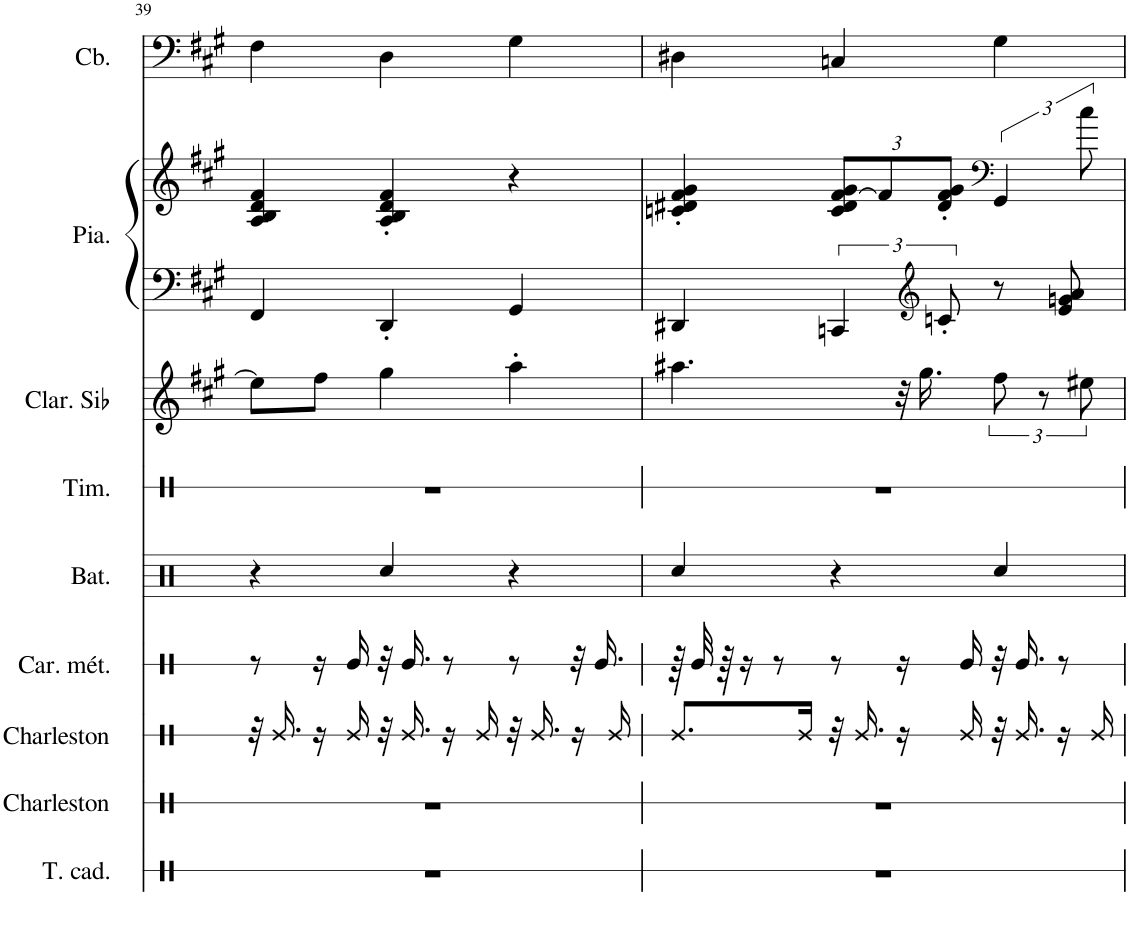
**kern	**kern	**kern	**kern	**kern	**kern	**kern	**kern	**kern	**kern
*part9	*part8	*part7	*part6	*part5	*part4	*part3	*part2	*part2	*part1
*staff10	*staff9	*staff8	*staff7	*staff6	*staff5	*staff4	*staff3	*staff2	*staff1
*I"Tambour sur cadre, TOMS	*I"Charleston, OPEN HIHAT	*I"Charleston, CLOSED H.H	*I"Carillon en métal, PERCUSSION	*I"Batterie, SNARE DRUM	*I"Timbre, BASS DRUM	*I"Clarinette en Sib	*I"Piano, A.PIANO 1	*	*I"Contrebasse, ACOU BASS
*I'T. cad.	*I'Charleston	*I'Charleston	*I'Car. mét.	*I'Bat.	*I'Tim.	*I'Clar. Sib	*I'Pia.	*	*I'Cb.
!!LO:PB:g=z
*clefX	*clefX	*clefX	*clefX	*clefX	*clefX	*clefG2	*clefF4	*clefG2	*clefF4
*	*	*	*	*	*	*Trd1c2	*	*	*Trd7c12
*k[]	*k[]	*k[]	*k[]	*k[]	*k[]	*k[f#c#g#]	*k[f#c#g#]	*k[f#c#g#]	*k[f#c#g#]
*M3/4	*M3/4	*M3/4	*M3/4	*M3/4	*M3/4	*M3/4	*M3/4	*M3/4	*M3/4
=39	=39	=39	=39	=39	=39	=39	=39	=39	=39
2.r	2.r	32r	8r	4r	2.r	8ee\L]	4FF#/	4A/ 4B/ 4d/ 4f#/	4F#\
.	.	16.Re/	.	.	.	.	.	.	.
.	.	16r	16r	.	.	8ff#\J	.	.	.
.	.	16Re/	16Re/	.	.	.	.	.	.
.	.	32r	32r	4Rcc/	.	4gg#\	4DD'/	4A/' 4B/' 4d/' 4f#/'	4D\
.	.	16.Re/	16.Re/	.	.	.	.	.	.
.	.	16r	8r	.	.	.	.	.	.
.	.	16Re/	.	.	.	.	.	.	.
.	.	32r	8r	4r	.	4aa'\	4GG#/	4r	4G#\
.	.	16.Re/	.	.	.	.	.	.	.
.	.	16r	32r	.	.	.	.	.	.
.	.	.	16.Re/	.	.	.	.	.	.
.	.	16Re/	.	.	.	.	.	.	.
=40	=40	=40	=40	=40	=40	=40	=40	=40	=40
2.r	2.r	8.Re/L	64r	4Rcc/	2.r	4.aa#X\	4DD#X/	4cn/' 4d#X/' 4f#/' 4g#/'	4D#X\
.	.	.	32Re/	.	.	.	.	.	.
.	.	.	64r	.	.	.	.	.	.
.	.	.	16r	.	.	.	.	.	.
.	.	.	8r	.	.	.	.	.	.
.	.	16Re/Jk	.	.	.	.	.	.	.
*	*	*	*	*	*	*	*	*Xbrackettup	*
.	.	32r	8r	4r	.	.	6CCn/	12c/ 12d#/ [12f#/ 12g#/L	4Cn/
.	.	16.Re/	.	.	.	.	.	.	.
.	.	.	.	.	.	.	.	12f#/]	.
.	.	16r	16r	.	.	32r	.	.	.
.	.	.	.	.	.	16.gg#\	.	.	.
*	*	*	*	*	*	*	*clefG2	*	*
.	.	.	.	.	.	.	12cn'/	12d#/' 12f#/' 12g#/'J	.
.	.	16Re/	16Re/	.	.	.	.	.	.
*	*	*	*	*	*	*	*	*clefF4	*
*	*	*	*	*	*	*	*	*brackettup	*
.	.	32r	32r	4Rcc/	.	12ff#\	8r	6GG#/	4G#\
.	.	16.Re/	16.Re/	.	.	.	.	.	.
.	.	.	.	.	.	12r	.	.	.
.	.	16r	8r	.	.	.	8e/ 8gn/ 8a/	.	.
.	.	.	.	.	.	12ee#X\	.	12cc#\	.
.	.	16Re/	.	.	.	.	.	.	.
=	=	=	=	=	=	=	=	=	=
*-	*-	*-	*-	*-	*-	*-	*-	*-	*-
